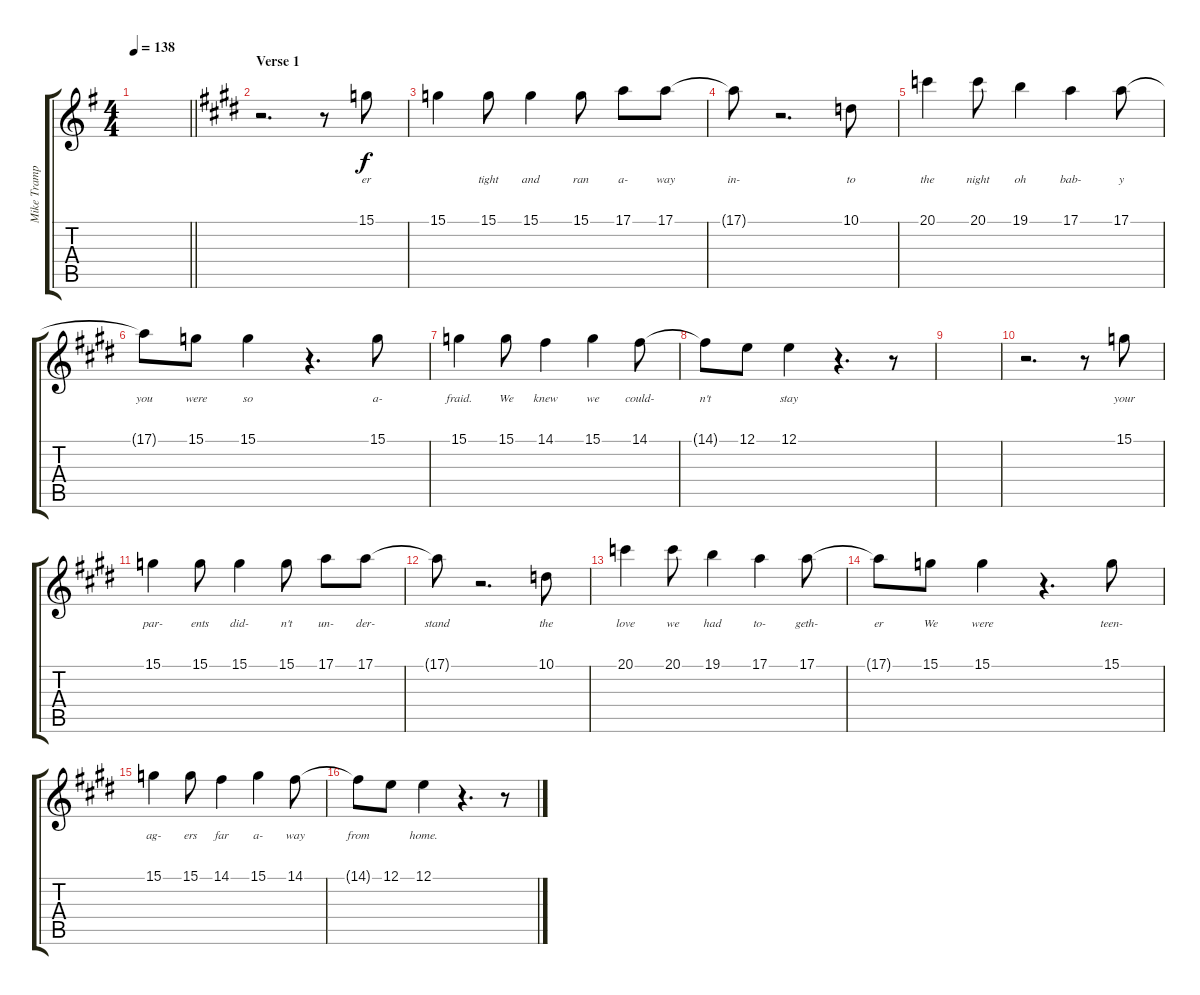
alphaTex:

\track ("Mike Tramp" "Mike Tramp") {instrument flute}
\staff {score tabs}
\tuning (E4 B3 G3 D3 A2 E2) {hide}
\ts (4 4)
\tempo 138
\clef g2
\barLineRight lightlight
\ks g
|
\section ("" "Verse 1")
\ks e
r.2{d} r.8 15.1.8{lyrics (0 "er") lyrics (1 "") lyrics (2 "") lyrics (3 "") lyrics (4 "") dy f} |
\ks c#minor
15.1.4{lyrics (0 "") lyrics (1 "") lyrics (2 "") lyrics (3 "") lyrics (4 "")} 15.1.8{lyrics (0 "tight") lyrics (1 "") lyrics (2 "") lyrics (3 "") lyrics (4 "")} 15.1.4{lyrics (0 "and") lyrics (1 "") lyrics (2 "") lyrics (3 "") lyrics (4 "")} 15.1.8{lyrics (0 "ran") lyrics (1 "") lyrics (2 "") lyrics (3 "") lyrics (4 "")} 17.1.8{lyrics (0 "a-") lyrics (1 "") lyrics (2 "") lyrics (3 "") lyrics (4 "")} 17.1.8{lyrics (0 "way") lyrics (1 "") lyrics (2 "") lyrics (3 "") lyrics (4 "")} |
17.1{t}.8{lyrics (0 "in-") lyrics (1 "") lyrics (2 "") lyrics (3 "") lyrics (4 "")} r.2{d} 10.1.8{lyrics (0 "to") lyrics (1 "") lyrics (2 "") lyrics (3 "") lyrics (4 "")} |
20.1.4{lyrics (0 "the") lyrics (1 "") lyrics (2 "") lyrics (3 "") lyrics (4 "")} 20.1.8{lyrics (0 "night") lyrics (1 "") lyrics (2 "") lyrics (3 "") lyrics (4 "")} 19.1.4{lyrics (0 "oh") lyrics (1 "") lyrics (2 "") lyrics (3 "") lyrics (4 "")} 17.1.4{lyrics (0 "bab-") lyrics (1 "") lyrics (2 "") lyrics (3 "") lyrics (4 "")} 17.1.8{lyrics (0 "y") lyrics (1 "") lyrics (2 "") lyrics (3 "") lyrics (4 "")} |
17.1{t}.8{lyrics (0 "you") lyrics (1 "") lyrics (2 "") lyrics (3 "") lyrics (4 "")} 15.1.8{lyrics (0 "were") lyrics (1 "") lyrics (2 "") lyrics (3 "") lyrics (4 "")} 15.1.4{lyrics (0 "so") lyrics (1 "") lyrics (2 "") lyrics (3 "") lyrics (4 "")} r.4{d} 15.1.8{lyrics (0 "a-") lyrics (1 "") lyrics (2 "") lyrics (3 "") lyrics (4 "")} |
15.1.4{lyrics (0 "fraid.") lyrics (1 "") lyrics (2 "") lyrics (3 "") lyrics (4 "")} 15.1.8{lyrics (0 "We") lyrics (1 "") lyrics (2 "") lyrics (3 "") lyrics (4 "")} 14.1.4{lyrics (0 "knew") lyrics (1 "") lyrics (2 "") lyrics (3 "") lyrics (4 "")} 15.1.4{lyrics (0 "we") lyrics (1 "") lyrics (2 "") lyrics (3 "") lyrics (4 "")} 14.1.8{lyrics (0 "could-") lyrics (1 "") lyrics (2 "") lyrics (3 "") lyrics (4 "")} |
14.1{t}.8{lyrics (0 "n't") lyrics (1 "") lyrics (2 "") lyrics (3 "") lyrics (4 "")} 12.1.8{lyrics (0 "") lyrics (1 "") lyrics (2 "") lyrics (3 "") lyrics (4 "")} 12.1.4{lyrics (0 "stay") lyrics (1 "") lyrics (2 "") lyrics (3 "") lyrics (4 "")} r.4{d} r.8 |
|
\ks e
r.2{d} r.8 15.1.8{lyrics (0 "your") lyrics (1 "") lyrics (2 "") lyrics (3 "") lyrics (4 "")} |
\ks c#minor
15.1.4{lyrics (0 "par-") lyrics (1 "") lyrics (2 "") lyrics (3 "") lyrics (4 "")} 15.1.8{lyrics (0 "ents") lyrics (1 "") lyrics (2 "") lyrics (3 "") lyrics (4 "")} 15.1.4{lyrics (0 "did-") lyrics (1 "") lyrics (2 "") lyrics (3 "") lyrics (4 "")} 15.1.8{lyrics (0 "n't") lyrics (1 "") lyrics (2 "") lyrics (3 "") lyrics (4 "")} 17.1.8{lyrics (0 "un-") lyrics (1 "") lyrics (2 "") lyrics (3 "") lyrics (4 "")} 17.1.8{lyrics (0 "der-") lyrics (1 "") lyrics (2 "") lyrics (3 "") lyrics (4 "")} |
17.1{t}.8{lyrics (0 "stand") lyrics (1 "") lyrics (2 "") lyrics (3 "") lyrics (4 "")} r.2{d} 10.1.8{lyrics (0 "the") lyrics (1 "") lyrics (2 "") lyrics (3 "") lyrics (4 "")} |
20.1.4{lyrics (0 "love") lyrics (1 "") lyrics (2 "") lyrics (3 "") lyrics (4 "")} 20.1.8{lyrics (0 "we") lyrics (1 "") lyrics (2 "") lyrics (3 "") lyrics (4 "")} 19.1.4{lyrics (0 "had") lyrics (1 "") lyrics (2 "") lyrics (3 "") lyrics (4 "")} 17.1.4{lyrics (0 "to-") lyrics (1 "") lyrics (2 "") lyrics (3 "") lyrics (4 "")} 17.1.8{lyrics (0 "geth-") lyrics (1 "") lyrics (2 "") lyrics (3 "") lyrics (4 "")} |
17.1{t}.8{lyrics (0 "er") lyrics (1 "") lyrics (2 "") lyrics (3 "") lyrics (4 "")} 15.1.8{lyrics (0 "We") lyrics (1 "") lyrics (2 "") lyrics (3 "") lyrics (4 "")} 15.1.4{lyrics (0 "were") lyrics (1 "") lyrics (2 "") lyrics (3 "") lyrics (4 "")} r.4{d} 15.1.8{lyrics (0 "teen-") lyrics (1 "") lyrics (2 "") lyrics (3 "") lyrics (4 "")} |
15.1.4{lyrics (0 "ag-") lyrics (1 "") lyrics (2 "") lyrics (3 "") lyrics (4 "")} 15.1.8{lyrics (0 "ers") lyrics (1 "") lyrics (2 "") lyrics (3 "") lyrics (4 "")} 14.1.4{lyrics (0 "far") lyrics (1 "") lyrics (2 "") lyrics (3 "") lyrics (4 "")} 15.1.4{lyrics (0 "a-") lyrics (1 "") lyrics (2 "") lyrics (3 "") lyrics (4 "")} 14.1.8{lyrics (0 "way") lyrics (1 "") lyrics (2 "") lyrics (3 "") lyrics (4 "")} |
14.1{t}.8{lyrics (0 "from") lyrics (1 "") lyrics (2 "") lyrics (3 "") lyrics (4 "")} 12.1.8{lyrics (0 "") lyrics (1 "") lyrics (2 "") lyrics (3 "") lyrics (4 "")} 12.1.4{lyrics (0 "home.") lyrics (1 "") lyrics (2 "") lyrics (3 "") lyrics (4 "")} r.4{d} r.8
